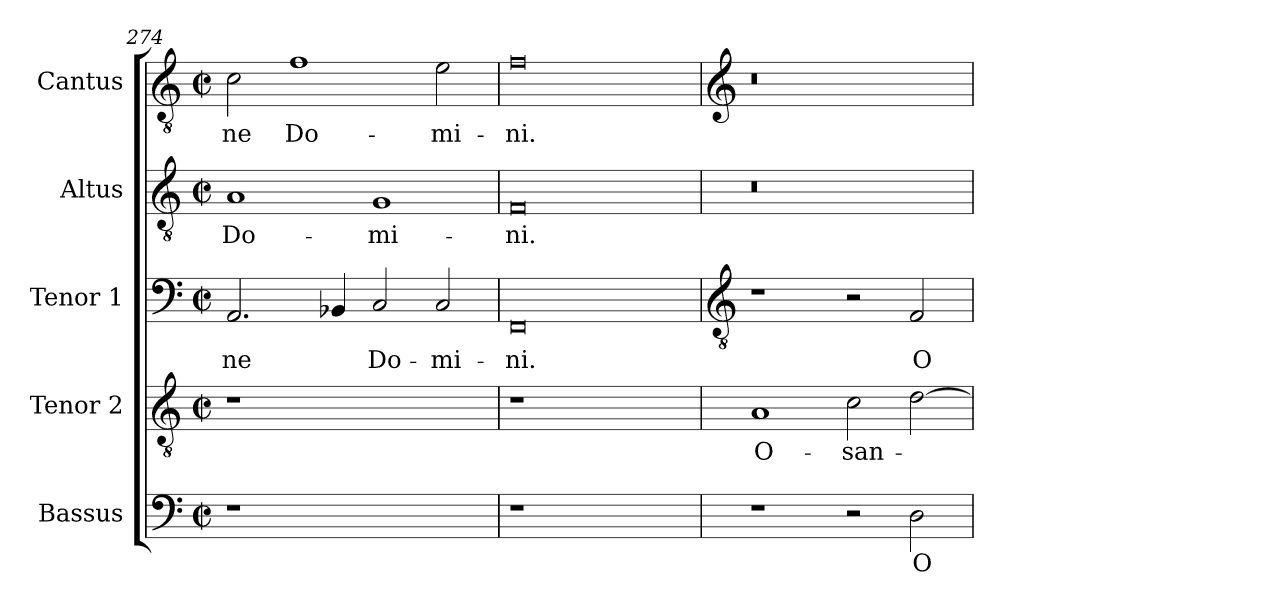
**kern	**text	**kern	**text	**kern	**text	**kern	**text	**kern	**text
*part5	*part5	*part4	*part4	*part3	*part3	*part2	*part2	*part1	*part1
*staff5	*staff5	*staff4	*staff4	*staff3	*staff3	*staff2	*staff2	*staff1	*staff1
*I"Bassus	*	*I"Tenor 2	*	*I"Tenor 1	*	*I"Altus	*	*I"Cantus	*
*clefF4	*	*clefGv2	*	*clefF4	*	*clefGv2	*	*clefGv2	*
*k[]	*	*k[]	*	*k[]	*	*k[]	*	*k[]	*
*C:	*	*C:	*	*C:	*	*C:	*	*C:	*
*M2/2	*	*M2/2	*	*M2/2	*	*M2/2	*	*M2/2	*
*met(c|)	*	*met(c|)	*	*met(c|)	*	*met(c|)	*	*met(c|)	*
=274	=274	=274	=274	=274	=274	=274	=274	=274	=274
!	!	!	!	!	!LO:LY:b:cj	!	!LO:LY:b:cj	!	!LO:LY:b:cj
1r	.	1r	.	2.AA/	-ne	1A	Do-	2c\	-ne
!	!	!	!	!	!	!	!	!	!LO:LY:b:cj
.	.	.	.	.	.	.	.	1f	Do-
.	.	.	.	4BB-X/	.	.	.	.	.
!	!	!	!	!	!LO:LY:b:cj	!	!LO:LY:b:cj	!	!
1ryy	.	1ryy	.	2C/	Do-	1G	-mi-	.	.
!	!	!	!	!	!LO:LY:b:cj	!	!	!	!LO:LY:b:cj
.	.	.	.	2C/	-mi-	.	.	2e\	-mi-
=275	=275	=275	=275	=275	=275	=275	=275	=275	=275
!	!	!	!	!	!LO:LY:b:rj	!	!LO:LY:b:rj	!	!LO:LY:b:rj
1r	.	1r	.	0FF	-ni.	0F	-ni.	0f	-ni.
1ryy	.	1ryy	.	.	.	.	.	.	.
!!LO:PB:g=z
=276	=276	=276	=276	=276	=276	=276	=276	=276	=276
*	*	*	*	*clefGv2	*	*	*	*clefG2	*
!	!	!	!LO:LY:b:cj	!	!	!	!	!	!
1r	.	1A	O-	1r	.	0r	.	0r	.
!	!	!	!LO:LY:b:cj	!	!	!	!	!	!
2r	.	2c\	-san-	2r	.	.	.	.	.
!	!LO:LY:b:cj	!	!	!	!LO:LY:b:cj	!	!	!	!
2D\	-O-	[>2d\	.	2F/	O-	.	.	.	.
=	=	=	=	=	=	=	=	=	=
*-	*-	*-	*-	*-	*-	*-	*-	*-	*-
